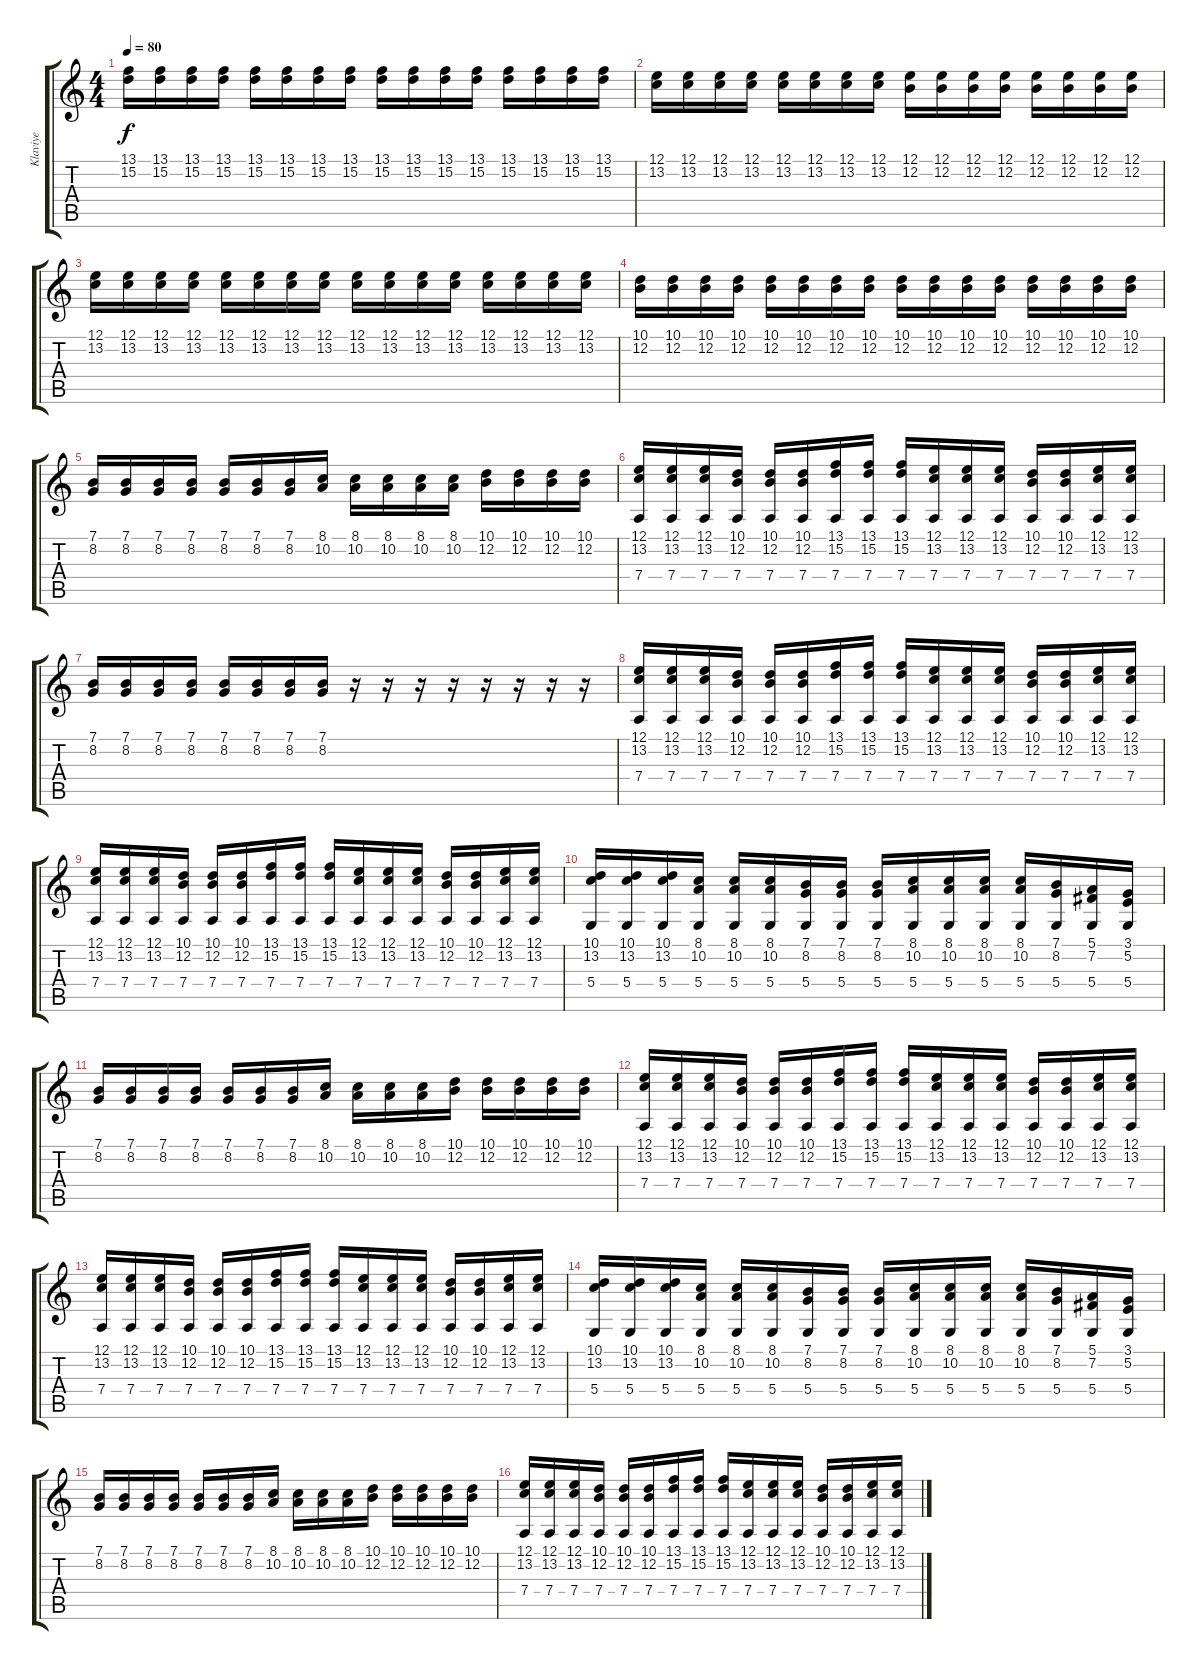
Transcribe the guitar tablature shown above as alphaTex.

\track ("Klaviye" "Klaviye") {instrument honkytonkpiano}
\staff {score tabs}
\tuning (E4 B3 G3 D3 A2 E2) {hide}
\ts (4 4)
\tempo 80
\clef g2
\ks c
(13.1 15.2).16{dy f} (13.1 15.2).16 (13.1 15.2).16 (13.1 15.2).16 (13.1 15.2).16 (13.1 15.2).16 (13.1 15.2).16 (13.1 15.2).16 (13.1 15.2).16 (13.1 15.2).16 (13.1 15.2).16 (13.1 15.2).16 (13.1 15.2).16 (13.1 15.2).16 (13.1 15.2).16 (13.1 15.2).16 |
(12.1 13.2).16 (12.1 13.2).16 (12.1 13.2).16 (12.1 13.2).16 (12.1 13.2).16 (12.1 13.2).16 (12.1 13.2).16 (12.1 13.2).16 (12.1 12.2).16 (12.1 12.2).16 (12.1 12.2).16 (12.1 12.2).16 (12.1 12.2).16 (12.1 12.2).16 (12.1 12.2).16 (12.1 12.2).16 |
(12.1 13.2).16 (12.1 13.2).16 (12.1 13.2).16 (12.1 13.2).16 (12.1 13.2).16 (12.1 13.2).16 (12.1 13.2).16 (12.1 13.2).16 (12.1 13.2).16 (12.1 13.2).16 (12.1 13.2).16 (12.1 13.2).16 (12.1 13.2).16 (12.1 13.2).16 (12.1 13.2).16 (12.1 13.2).16 |
(10.1 12.2).16 (10.1 12.2).16 (10.1 12.2).16 (10.1 12.2).16 (10.1 12.2).16 (10.1 12.2).16 (10.1 12.2).16 (10.1 12.2).16 (10.1 12.2).16 (10.1 12.2).16 (10.1 12.2).16 (10.1 12.2).16 (10.1 12.2).16 (10.1 12.2).16 (10.1 12.2).16 (10.1 12.2).16 |
(7.1 8.2).16 (7.1 8.2).16 (7.1 8.2).16 (7.1 8.2).16 (7.1 8.2).16 (7.1 8.2).16 (7.1 8.2).16 (8.1 10.2).16 (8.1 10.2).16 (8.1 10.2).16 (8.1 10.2).16 (8.1 10.2).16 (10.1 12.2).16 (10.1 12.2).16 (10.1 12.2).16 (10.1 12.2).16 |
(12.1 13.2 7.4).16 (12.1 13.2 7.4).16 (12.1 13.2 7.4).16 (10.1 12.2 7.4).16 (10.1 12.2 7.4).16 (10.1 12.2 7.4).16 (13.1 15.2 7.4).16 (13.1 15.2 7.4).16 (13.1 15.2 7.4).16 (12.1 13.2 7.4).16 (12.1 13.2 7.4).16 (12.1 13.2 7.4).16 (10.1 12.2 7.4).16 (10.1 12.2 7.4).16 (12.1 13.2 7.4).16 (12.1 13.2 7.4).16 |
(7.1 8.2).16 (7.1 8.2).16 (7.1 8.2).16 (7.1 8.2).16 (7.1 8.2).16 (7.1 8.2).16 (7.1 8.2).16 (7.1 8.2).16 r.16 r.16 r.16 r.16 r.16 r.16 r.16 r.16 |
(12.1 13.2 7.4).16 (12.1 13.2 7.4).16 (12.1 13.2 7.4).16 (10.1 12.2 7.4).16 (10.1 12.2 7.4).16 (10.1 12.2 7.4).16 (13.1 15.2 7.4).16 (13.1 15.2 7.4).16 (13.1 15.2 7.4).16 (12.1 13.2 7.4).16 (12.1 13.2 7.4).16 (12.1 13.2 7.4).16 (10.1 12.2 7.4).16 (10.1 12.2 7.4).16 (12.1 13.2 7.4).16 (12.1 13.2 7.4).16 |
(12.1 13.2 7.4).16 (12.1 13.2 7.4).16 (12.1 13.2 7.4).16 (10.1 12.2 7.4).16 (10.1 12.2 7.4).16 (10.1 12.2 7.4).16 (13.1 15.2 7.4).16 (13.1 15.2 7.4).16 (13.1 15.2 7.4).16 (12.1 13.2 7.4).16 (12.1 13.2 7.4).16 (12.1 13.2 7.4).16 (10.1 12.2 7.4).16 (10.1 12.2 7.4).16 (12.1 13.2 7.4).16 (12.1 13.2 7.4).16 |
(10.1 13.2 5.4).16 (10.1 13.2 5.4).16 (10.1 13.2 5.4).16 (8.1 10.2 5.4).16 (8.1 10.2 5.4).16 (8.1 10.2 5.4).16 (7.1 8.2 5.4).16 (7.1 8.2 5.4).16 (7.1 8.2 5.4).16 (8.1 10.2 5.4).16 (8.1 10.2 5.4).16 (8.1 10.2 5.4).16 (8.1 10.2 5.4).16 (7.1 8.2 5.4).16 (5.1 7.2 5.4).16 (3.1 5.2 5.4).16 |
(7.1 8.2).16 (7.1 8.2).16 (7.1 8.2).16 (7.1 8.2).16 (7.1 8.2).16 (7.1 8.2).16 (7.1 8.2).16 (8.1 10.2).16 (8.1 10.2).16 (8.1 10.2).16 (8.1 10.2).16 (10.1 12.2).16 (10.1 12.2).16 (10.1 12.2).16 (10.1 12.2).16 (10.1 12.2).16 |
(12.1 13.2 7.4).16 (12.1 13.2 7.4).16 (12.1 13.2 7.4).16 (10.1 12.2 7.4).16 (10.1 12.2 7.4).16 (10.1 12.2 7.4).16 (13.1 15.2 7.4).16 (13.1 15.2 7.4).16 (13.1 15.2 7.4).16 (12.1 13.2 7.4).16 (12.1 13.2 7.4).16 (12.1 13.2 7.4).16 (10.1 12.2 7.4).16 (10.1 12.2 7.4).16 (12.1 13.2 7.4).16 (12.1 13.2 7.4).16 |
(12.1 13.2 7.4).16 (12.1 13.2 7.4).16 (12.1 13.2 7.4).16 (10.1 12.2 7.4).16 (10.1 12.2 7.4).16 (10.1 12.2 7.4).16 (13.1 15.2 7.4).16 (13.1 15.2 7.4).16 (13.1 15.2 7.4).16 (12.1 13.2 7.4).16 (12.1 13.2 7.4).16 (12.1 13.2 7.4).16 (10.1 12.2 7.4).16 (10.1 12.2 7.4).16 (12.1 13.2 7.4).16 (12.1 13.2 7.4).16 |
(10.1 13.2 5.4).16 (10.1 13.2 5.4).16 (10.1 13.2 5.4).16 (8.1 10.2 5.4).16 (8.1 10.2 5.4).16 (8.1 10.2 5.4).16 (7.1 8.2 5.4).16 (7.1 8.2 5.4).16 (7.1 8.2 5.4).16 (8.1 10.2 5.4).16 (8.1 10.2 5.4).16 (8.1 10.2 5.4).16 (8.1 10.2 5.4).16 (7.1 8.2 5.4).16 (5.1 7.2 5.4).16 (3.1 5.2 5.4).16 |
(7.1 8.2).16 (7.1 8.2).16 (7.1 8.2).16 (7.1 8.2).16 (7.1 8.2).16 (7.1 8.2).16 (7.1 8.2).16 (8.1 10.2).16 (8.1 10.2).16 (8.1 10.2).16 (8.1 10.2).16 (10.1 12.2).16 (10.1 12.2).16 (10.1 12.2).16 (10.1 12.2).16 (10.1 12.2).16 |
(12.1 13.2 7.4).16 (12.1 13.2 7.4).16 (12.1 13.2 7.4).16 (10.1 12.2 7.4).16 (10.1 12.2 7.4).16 (10.1 12.2 7.4).16 (13.1 15.2 7.4).16 (13.1 15.2 7.4).16 (13.1 15.2 7.4).16 (12.1 13.2 7.4).16 (12.1 13.2 7.4).16 (12.1 13.2 7.4).16 (10.1 12.2 7.4).16 (10.1 12.2 7.4).16 (12.1 13.2 7.4).16 (12.1 13.2 7.4).16
